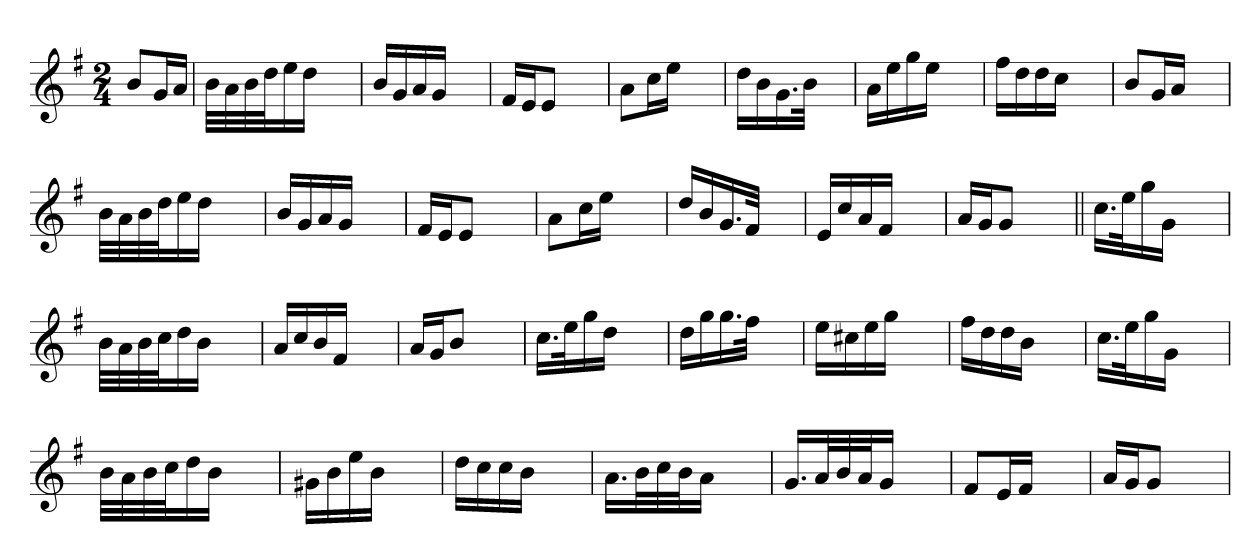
**kern
*part1
*staff1
*clefG2
*k[f#]
*G:
*M2/4
=1
8bL
16gL
16aJJ
=
32bLLL
32a
32b
32ddJ
16ee
16ddJJ
4ryy
=
16bLL
16g
16a
16gJJ
4ryy
=
16f#LL
16eJ
8eJ
4ryy
=
8aL
16ccL
16eeJJ
4ryy
=
16ddLL
16b
16.g
32bJJk
4ryy
=
16aLL
16ee
16gg
16eeJJ
4ryy
=
16ff#LL
16dd
16dd
16ccJJ
4ryy
=
8bL
16gL
16aJJ
4ryy
=
32bLLL
32a
32b
32ddJ
16ee
16ddJJ
4ryy
=
16bLL
16g
16a
16gJJ
4ryy
=
16f#LL
16eJ
8eJ
4ryy
=
8aL
16ccL
16eeJJ
4ryy
=
16ddLL
16b
16.g
32f#JJk
4ryy
=
16eLL
16cc
16a
16f#JJ
4ryy
=
16aLL
16gJ
8gJ
4ryy
=||
16.ccLL
32eeK
16gg
16gJJ
4ryy
=
32bLLL
32a
32b
32ccJ
16dd
16bJJ
4ryy
=
16aLL
16cc
16b
16f#JJ
4ryy
=
16aLL
16gJ
8bJ
4ryy
=
16.ccLL
32eeK
16gg
16ddJJ
4ryy
=
16ddLL
16gg
16.gg
32ff#JJk
4ryy
=
16eeLL
16cc#X
16ee
16ggJJ
4ryy
=
16ff#LL
16dd
16dd
16bJJ
4ryy
=
16.ccLL
32eeK
16gg
16gJJ
4ryy
=
32bLLL
32a
32b
32ccJ
16dd
16bJJ
4ryy
=
16g#XLL
16b
16ee
16bJJ
4ryy
=
16ddLL
16cc
16cc
16bJJ
4ryy
=
16.aLL
32bL
32cc
32bJ
16aJJ
4ryy
=
16.gLL
32aL
32b
32aJ
16gJJ
4ryy
=
8f#L
16eL
16f#JJ
4ryy
=
16aLL
16gJ
8gJ
4ryy
=
*-
